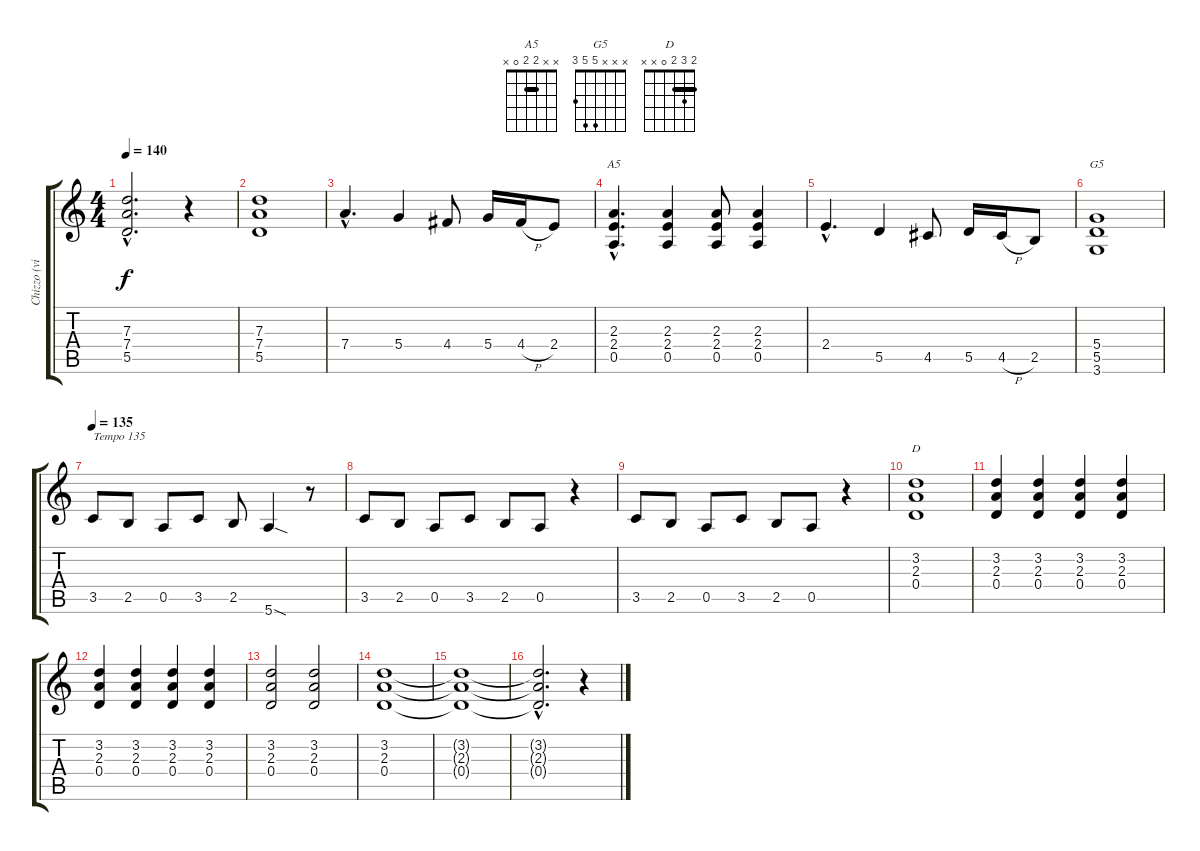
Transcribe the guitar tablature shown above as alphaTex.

\track ("Chizzo (viola)" "Chizzo (vi") {instrument overdrivenguitar}
\staff {score tabs}
\tuning (E4 B3 G3 D3 A2 E2) {hide}
\chord ("A5" x x 2 2 0 x) {barre 2}
\chord ("G5" x x x 5 5 3)
\chord ("D" 2 3 2 0 x x) {barre 2}
\ts (4 4)
\tempo 140
\clef g2
\ks c
(7.3{hac t} 7.4{hac t} 5.5{hac t}).2{d dy f} r.4 |
(7.3 7.4 5.5).1 |
7.4{hac}.4{d} 5.4.4 4.4.8 5.4.16 4.4{h}.16 2.4.8 |
(2.3{hac} 2.4{hac} 0.5{hac}).4{d ch "A5"} (2.3 2.4 0.5).4 (2.3 2.4 0.5).8 (2.3 2.4 0.5).4 |
2.4{hac}.4{d} 5.5.4 4.5.8 5.5.16 4.5{h}.16 2.5.8 |
(5.4 5.5 3.6).1{ch "G5"} |
\tempo 135
3.5.8{txt "Tempo 135"} 2.5.8 0.5.8 3.5.8 2.5.8 5.6{sod}.4 r.8 |
3.5.8 2.5.8 0.5.8 3.5.8 2.5.8 0.5.8 r.4 |
3.5.8 2.5.8 0.5.8 3.5.8 2.5.8 0.5.8 r.4 |
(3.2 2.3 0.4).1{ch "D"} |
(3.2 2.3 0.4).4 (3.2 2.3 0.4).4 (3.2 2.3 0.4).4 (3.2 2.3 0.4).4 |
(3.2 2.3 0.4).4 (3.2 2.3 0.4).4 (3.2 2.3 0.4).4 (3.2 2.3 0.4).4 |
(3.2 2.3 0.4).2 (3.2 2.3 0.4).2 |
(3.2 2.3 0.4).1{volume 7} |
(3.2{t} 2.3{t} 0.4{t}).1 |
(3.2{hac t} 2.3{hac t} 0.4{hac t}).2{d} r.4{volume 12}
